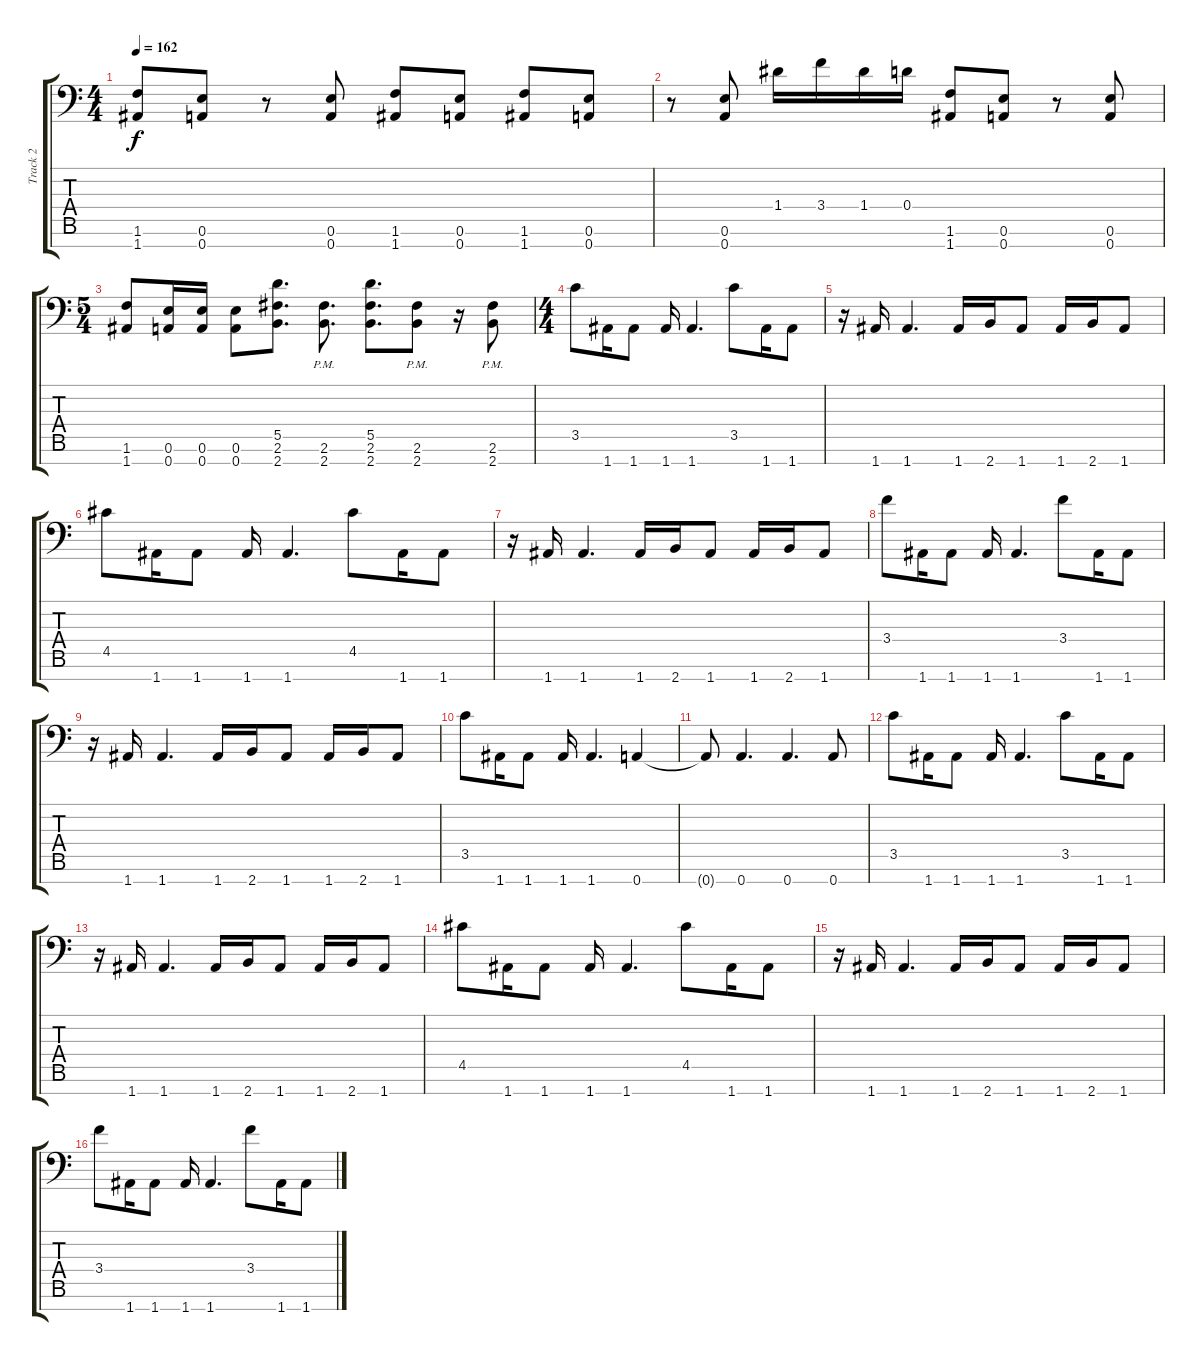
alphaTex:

\track ("Track 2" "Track 2") {instrument overdrivenguitar}
\staff {score tabs}
\tuning (E4 B3 G3 D3 A2 E2 A1) {hide}
\ts (4 4)
\tempo 162
\clef f4
\ks c
(1.6 1.7).8{dy f} (0.6 0.7).8 r.8 (0.6 0.7).8 (1.6 1.7).8 (0.6 0.7).8 (1.6 1.7).8 (0.6 0.7).8 |
r.8 (0.6 0.7).8 1.4.16 3.4.16 1.4.16 0.4.16 (1.6 1.7).8 (0.6 0.7).8 r.8 (0.6 0.7).8 |
\ts (5 4)
(1.6 1.7).8 (0.6 0.7).16 (0.6 0.7).16 (0.6 0.7).8 (5.5 2.6 2.7).8{d} (2.6{pm} 2.7{pm}).8{d} (5.5 2.6 2.7).8{d} (2.6{pm} 2.7{pm}).8 r.16 (2.6{pm} 2.7{pm}).8 |
\ts (4 4)
3.5.8 1.7.16 1.7.8 1.7.16 1.7.4{d} 3.5.8 1.7.16 1.7.8 |
r.16 1.7.16 1.7.4{d} 1.7.16 2.7.16 1.7.8 1.7.16 2.7.16 1.7.8 |
4.5.8 1.7.16 1.7.8 1.7.16 1.7.4{d} 4.5.8 1.7.16 1.7.8 |
r.16 1.7.16 1.7.4{d} 1.7.16 2.7.16 1.7.8 1.7.16 2.7.16 1.7.8 |
3.4.8 1.7.16 1.7.8 1.7.16 1.7.4{d} 3.4.8 1.7.16 1.7.8 |
r.16 1.7.16 1.7.4{d} 1.7.16 2.7.16 1.7.8 1.7.16 2.7.16 1.7.8 |
3.5.8 1.7.16 1.7.8 1.7.16 1.7.4{d} 0.7.4 |
0.7{t}.8 0.7.4{d} 0.7.4{d} 0.7.8 |
3.5.8 1.7.16 1.7.8 1.7.16 1.7.4{d} 3.5.8 1.7.16 1.7.8 |
r.16 1.7.16 1.7.4{d} 1.7.16 2.7.16 1.7.8 1.7.16 2.7.16 1.7.8 |
4.5.8 1.7.16 1.7.8 1.7.16 1.7.4{d} 4.5.8 1.7.16 1.7.8 |
r.16 1.7.16 1.7.4{d} 1.7.16 2.7.16 1.7.8 1.7.16 2.7.16 1.7.8 |
3.4.8 1.7.16 1.7.8 1.7.16 1.7.4{d} 3.4.8 1.7.16 1.7.8
